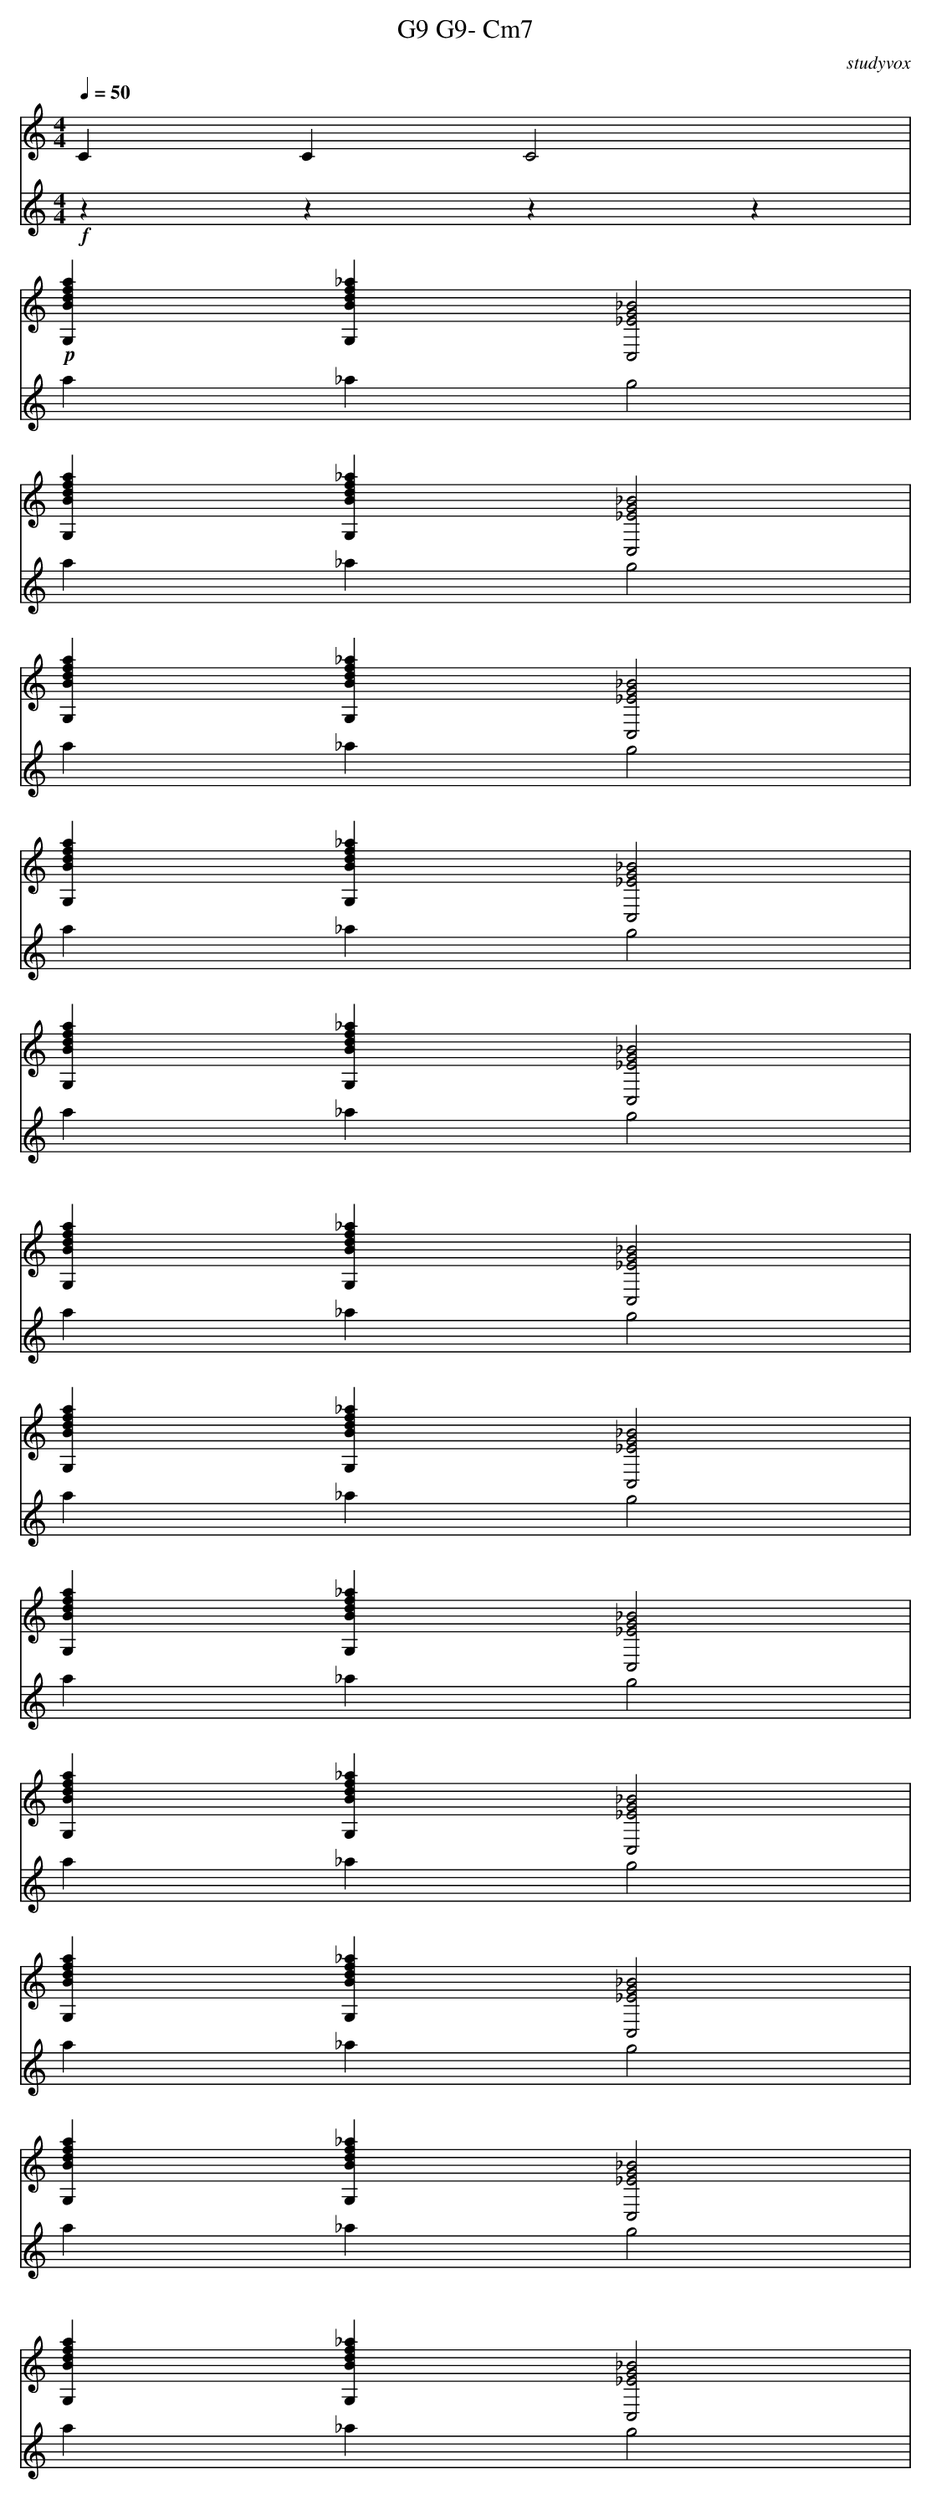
X:1
T: G9 G9- Cm7
O:studyvox
M:4/4
L: 1/4
Q:1/4=50
K:C
V:2
C C C2 |
!p!
[G,Bdfa] [G,Bdf_a] [C,2_E2G2_B2] |
[G,Bdfa] [G,Bdf_a] [C,2_E2G2_B2] |
[G,Bdfa] [G,Bdf_a] [C,2_E2G2_B2] |
[G,Bdfa] [G,Bdf_a] [C,2_E2G2_B2] |
[G,Bdfa] [G,Bdf_a] [C,2_E2G2_B2] |
[G,Bdfa] [G,Bdf_a] [C,2_E2G2_B2] |
[G,Bdfa] [G,Bdf_a] [C,2_E2G2_B2] |
[G,Bdfa] [G,Bdf_a] [C,2_E2G2_B2] |
[G,Bdfa] [G,Bdf_a] [C,2_E2G2_B2] |
[G,Bdfa] [G,Bdf_a] [C,2_E2G2_B2] |
[G,Bdfa] [G,Bdf_a] [C,2_E2G2_B2] |
[G,Bdfa] [G,Bdf_a] [C,2_E2G2_B2] |
V:1
!f!
z z z z |
a _a g2 |
a _a g2 |
a _a g2 |
a _a g2 |
a _a g2 |
a _a g2 |
a _a g2 |
a _a g2 |
a _a g2 |
a _a g2 |
a _a g2 |
a _a g2 |
